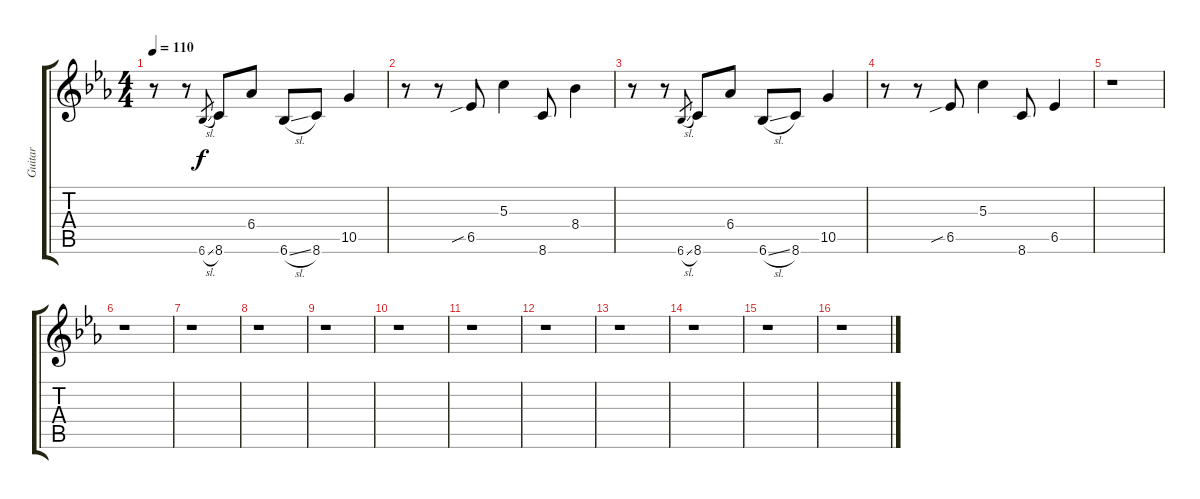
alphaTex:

\track ("Guitar" "Guitar") {instrument electricguitarmuted}
\staff {score tabs}
\tuning (E4 B3 G3 D3 A2 E2) {hide}
\ts (4 4)
\tempo 110
\clef g2
\ks eb
r.8{dy f} r.8 6.6{sl}.8{gr} 8.6.8 6.4.8 6.6{sl}.8 8.6.8 10.5.4 |
r.8 r.8 6.5{sib}.8 5.3.4 8.6.8 8.4.4 |
r.8 r.8 6.6{sl}.8{gr} 8.6.8 6.4.8 6.6{sl}.8 8.6.8 10.5.4 |
r.8 r.8 6.5{sib}.8 5.3.4 8.6.8 6.5.4 |
r.1 |
r.1 |
r.1 |
r.1 |
r.1 |
r.1 |
r.1 |
r.1 |
r.1 |
r.1 |
r.1 |
r.1
